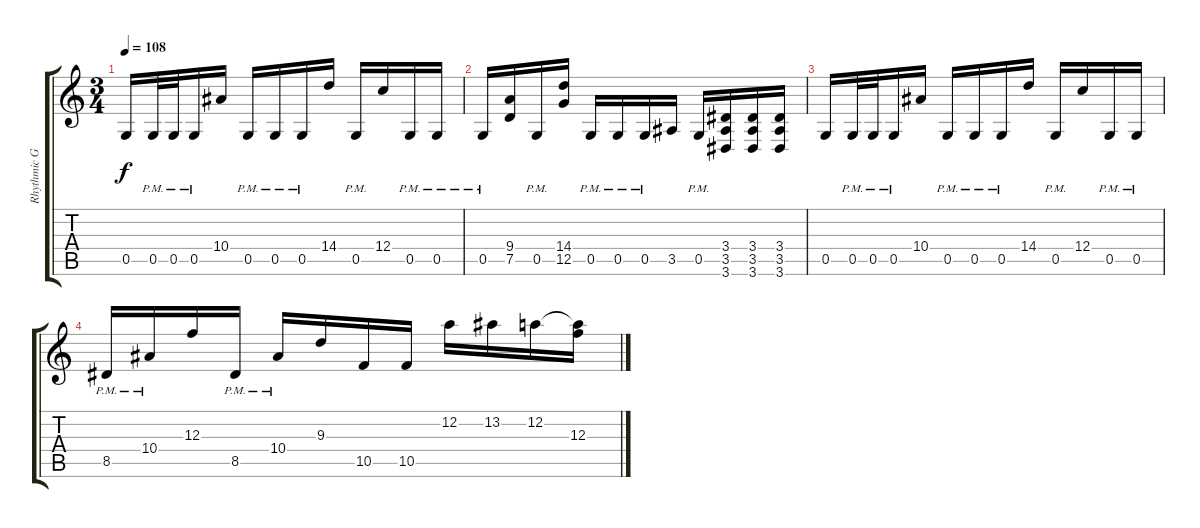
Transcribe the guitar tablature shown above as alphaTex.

\track ("Rhythmic Guitar" "Rhythmic G") {instrument distortionguitar}
\staff {score tabs}
\tuning (D4 A3 F3 C3 G2 C2) {hide}
\ts (3 4)
\tempo 108
\clef g2
\ks c
0.5.16{dy f} 0.5{pm}.32 0.5{pm}.32 0.5{pm}.16 10.4.16 0.5{pm}.16 0.5{pm}.16 0.5{pm}.16 14.4.16 0.5{pm}.16 12.4.16 0.5{pm}.16 0.5{pm}.16 |
0.5{pm}.16 (9.4 7.5).16 0.5{pm}.16 (14.4 12.5).16 0.5{pm}.16 0.5{pm}.16 0.5{pm}.16 3.5.16 0.5{pm}.16 (3.4 3.5 3.6).16 (3.4 3.5 3.6).16 (3.4 3.5 3.6).16 |
0.5.16 0.5{pm}.32 0.5{pm}.32 0.5{pm}.16 10.4.16 0.5{pm}.16 0.5{pm}.16 0.5{pm}.16 14.4.16 0.5{pm}.16 12.4.16 0.5{pm}.16 0.5{pm}.16 |
8.5{pm}.16 10.4{pm}.16 12.3.16 8.5{pm}.16 10.4{pm}.16 9.3.16 10.5.16 10.5.16 12.2.16 13.2.16 12.2.16 (12.2{t} 12.3).16
